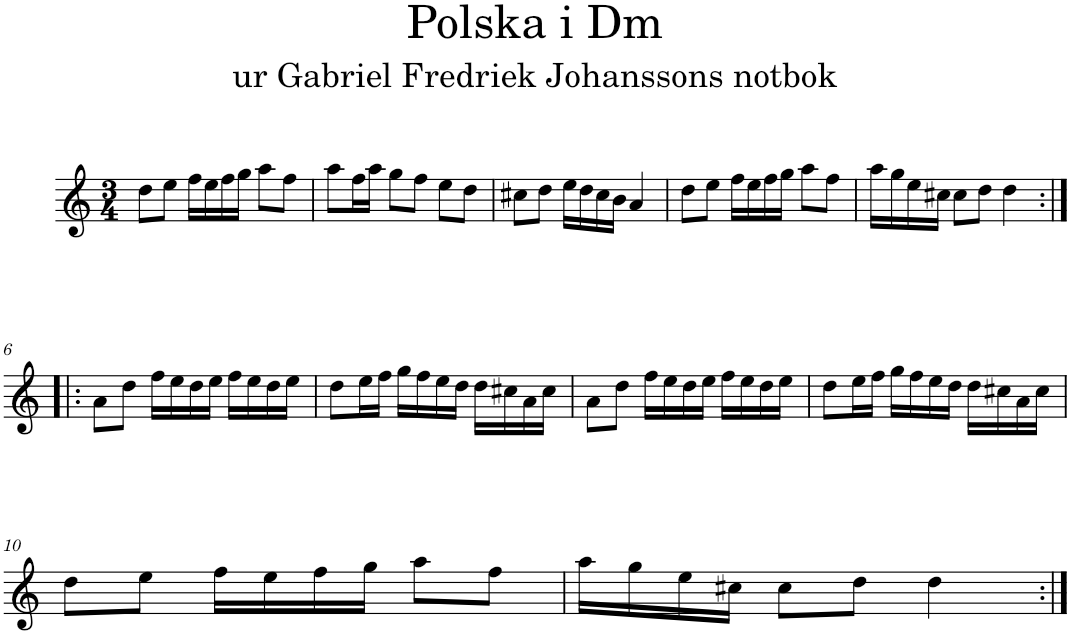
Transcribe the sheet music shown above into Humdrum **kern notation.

**kern
*part1
*staff1
*I"Piano
*I'Pno
*clefG2
*k[]
*M3/4
=1
8dd\L
8ee\J
16ff\LL
16ee\
16ff\
16gg\JJ
8aa\L
8ff\J
=2
8aa\L
16ff\L
16aa\JJ
8gg\L
8ff\J
8ee\L
8dd\J
=3
8cc#X\L
8dd\J
16ee\LL
16dd\
16cc#\
16b\JJ
4a/
=4
8dd\L
8ee\J
16ff\LL
16ee\
16ff\
16gg\JJ
8aa\L
8ff\J
=5
16aa\LL
16gg\
16ee\
16cc#X\JJ
8cc#\L
8dd\J
4dd\
!!LO:LB:g=z
=6:|!|:
8a\L
8dd\J
16ff\LL
16ee\
16dd\
16ee\JJ
16ff\LL
16ee\
16dd\
16ee\JJ
=7
8dd\L
16ee\L
16ff\JJ
16gg\LL
16ff\
16ee\
16dd\JJ
16dd\LL
16cc#X\
16a\
16cc#\JJ
=8
8a\L
8dd\J
16ff\LL
16ee\
16dd\
16ee\JJ
16ff\LL
16ee\
16dd\
16ee\JJ
=9
8dd\L
16ee\L
16ff\JJ
16gg\LL
16ff\
16ee\
16dd\JJ
16dd\LL
16cc#X\
16a\
16cc#\JJ
!!LO:LB:g=z
=10
8dd\L
8ee\J
16ff\LL
16ee\
16ff\
16gg\JJ
8aa\L
8ff\J
=11
16aa\LL
16gg\
16ee\
16cc#X\JJ
8cc#\L
8dd\J
4dd\
=:|!
*-
